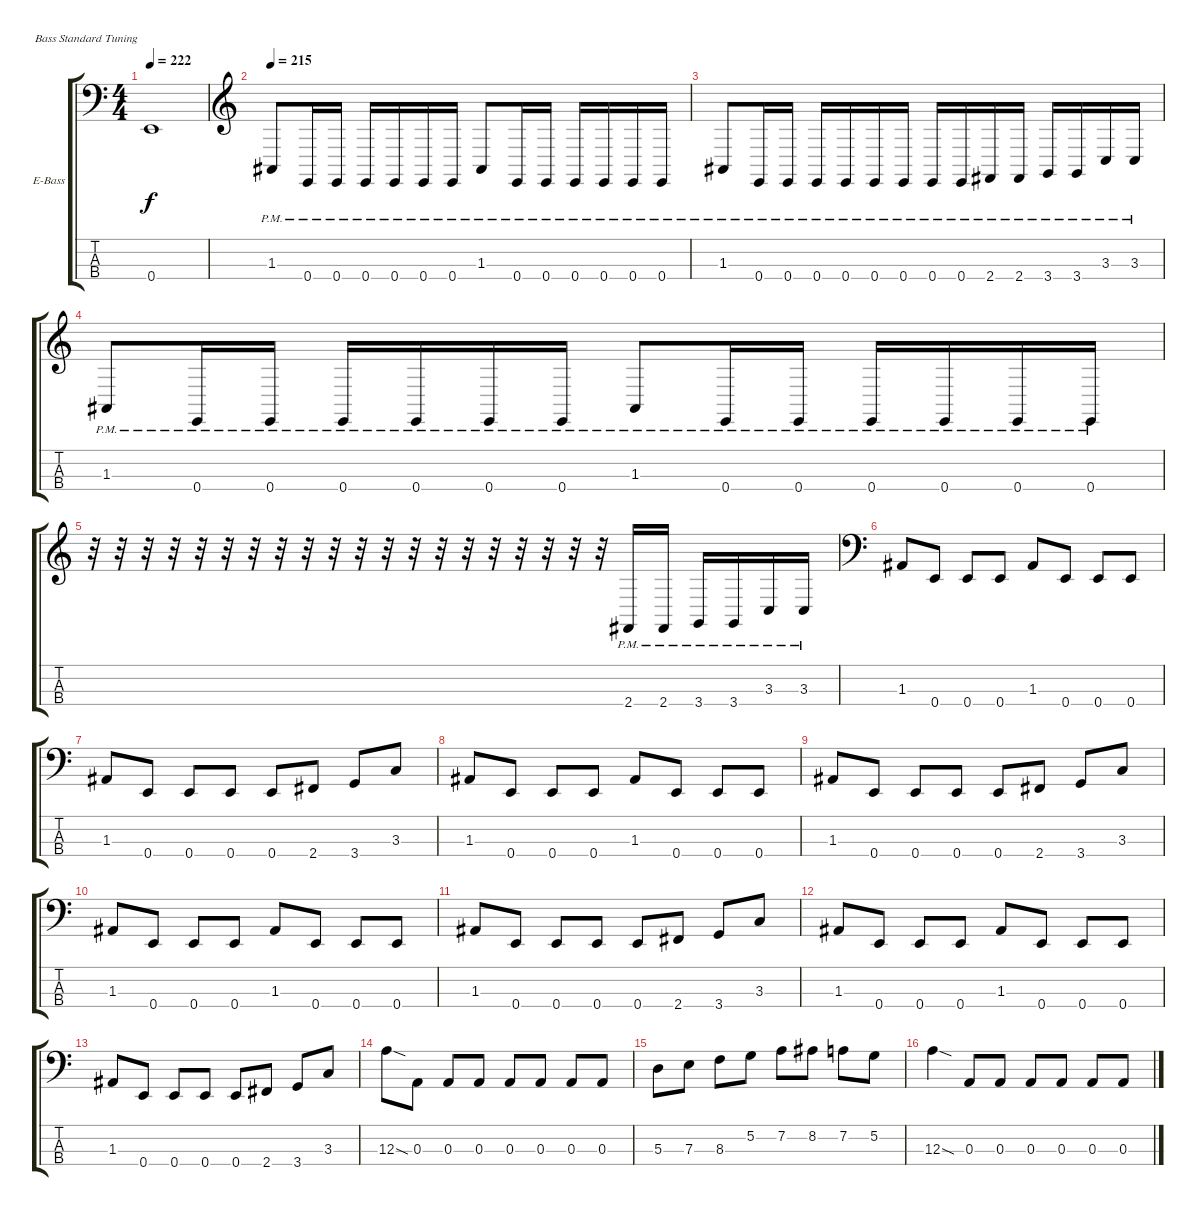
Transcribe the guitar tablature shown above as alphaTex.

\bracketExtendMode groupsimilarinstruments
\firstSystemTrackNameOrientation horizontal
\otherSystemsTrackNameOrientation horizontal
\track ("Electric Bass" "E-Bass") {instrument electricbassfinger}
\staff {score tabs}
\tuning (G2 D2 A1 E1)
\ts (4 4)
\tempo 222
\clef f4
\ks c
0.4{t}.1{dy f} |
\tempo 215
\clef g2
1.3{pm}.8 0.4{pm}.16 0.4{pm}.16 0.4{pm}.16 0.4{pm}.16 0.4{pm}.16 0.4{pm}.16 1.3{pm}.8 0.4{pm}.16 0.4{pm}.16 0.4{pm}.16 0.4{pm}.16 0.4{pm}.16 0.4{pm}.16 |
1.3{pm}.8 0.4{pm}.16 0.4{pm}.16 0.4{pm}.16 0.4{pm}.16 0.4{pm}.16 0.4{pm}.16 0.4{pm}.16 0.4{pm}.16 2.4{pm}.16 2.4{pm}.16 3.4{pm}.16 3.4{pm}.16 3.3{pm}.16 3.3{pm}.16 |
1.3{pm}.8 0.4{pm}.16 0.4{pm}.16 0.4{pm}.16 0.4{pm}.16 0.4{pm}.16 0.4{pm}.16 1.3{pm}.8 0.4{pm}.16 0.4{pm}.16 0.4{pm}.16 0.4{pm}.16 0.4{pm}.16 0.4{pm}.16 |
r.32 r.32 r.32 r.32 r.32 r.32 r.32 r.32 r.32 r.32 r.32 r.32 r.32 r.32 r.32 r.32 r.32 r.32 r.32 r.32 2.4{pm}.16 2.4{pm}.16 3.4{pm}.16 3.4{pm}.16 3.3{pm}.16 3.3{pm}.16 |
\clef f4
1.3.8 0.4.8 0.4.8 0.4.8 1.3.8 0.4.8 0.4.8 0.4.8 |
1.3.8 0.4.8 0.4.8 0.4.8 0.4.8 2.4.8 3.4.8 3.3.8 |
1.3.8 0.4.8 0.4.8 0.4.8 1.3.8 0.4.8 0.4.8 0.4.8 |
1.3.8 0.4.8 0.4.8 0.4.8 0.4.8 2.4.8 3.4.8 3.3.8 |
1.3.8 0.4.8 0.4.8 0.4.8 1.3.8 0.4.8 0.4.8 0.4.8 |
1.3.8 0.4.8 0.4.8 0.4.8 0.4.8 2.4.8 3.4.8 3.3.8 |
1.3.8 0.4.8 0.4.8 0.4.8 1.3.8 0.4.8 0.4.8 0.4.8 |
1.3.8 0.4.8 0.4.8 0.4.8 0.4.8 2.4.8 3.4.8 3.3.8 |
12.3{sod}.8 0.3.8 0.3.8 0.3.8 0.3.8 0.3.8 0.3.8 0.3.8 |
5.3.8 7.3.8 8.3.8 5.2.8 7.2.8 8.2.8 7.2.8 5.2.8 |
12.3{sod}.4 0.3.8 0.3.8 0.3.8 0.3.8 0.3.8 0.3.8
